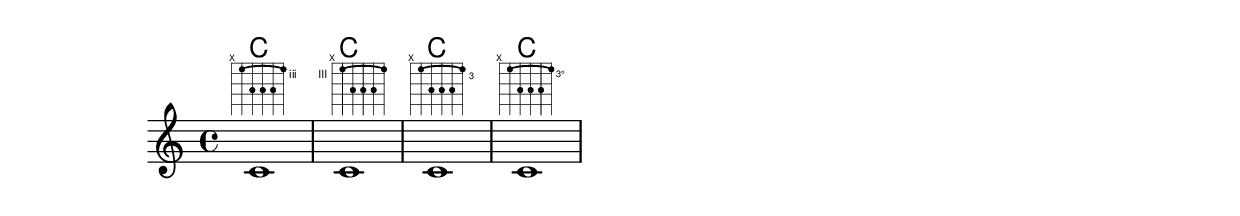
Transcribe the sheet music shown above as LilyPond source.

\version "2.12.0"

\header {
  texidoc="
The label for the lowest fret can be changed in location,
size, and number type.

"
}

\layout { ragged-right = ##t }

<<
  \chords {
    c1 |
    c1 |
    c1 |
    c1
  }

  \new Voice {
    \textLengthOn

     %% C major for guitar,  verbose style
    c'1 ^\markup {
            \fret-diagram-verbose #'((mute 6)
                                     (place-fret 5 3 1)
                                     (place-fret 4 5 2)
                                     (place-fret 3 5 3)
                                     (place-fret 2 5 4)
                                     (place-fret 1 3 1)
                                     (barre 5 1 3))}

     %% C major for guitar, verbose style
    \override TextScript #'fret-diagram-details 
        #'label-dir = #LEFT 
    \override TextScript #'fret-diagram-details 
        #'number-type = #'roman-upper 
    c' ^\markup {
            \fret-diagram-verbose #'((mute 6)
                                     (place-fret 5 3 1)
                                     (place-fret 4 5 2)
                                     (place-fret 3 5 3)
                                     (place-fret 2 5 4)
                                     (place-fret 1 3 1)
                                     (barre 5 1 3))}

     %% C major for guitar, verbose style
    \revert TextScript #'fret-diagram-details #'label-dir
    \override TextScript #'fret-diagram-details 
        #'fret-label-font-mag = #0.4 
    \override TextScript #'fret-diagram-details 
        #'number-type = #'arabic 
    \once \override TextScript #'fret-diagram-details 
        #'fret-label-vertical-offset = #0.25
    c' ^\markup {
            \fret-diagram-verbose #'((mute 6)
                                     (place-fret 5 3 1)
                                     (place-fret 4 5 2)
                                     (place-fret 3 5 3)
                                     (place-fret 2 5 4)
                                     (place-fret 1 3 1)
                                     (barre 5 1 3))}

     %% C major for guitar, verbose style
    \revert TextScript #'fret-diagram-details #'label-dir
    \once \override TextScript #'fret-diagram-details 
        #'number-type = #'custom
    \once \override TextScript #'fret-diagram-details 
        #'fret-label-custom-format = #"~d°"
    c' ^\markup {
            \fret-diagram-verbose #'((mute 6)
                                     (place-fret 5 3 1)
                                     (place-fret 4 5 2)
                                     (place-fret 3 5 3)
                                     (place-fret 2 5 4)
                                     (place-fret 1 3 1)
                                     (barre 5 1 3))}

 }
>>


